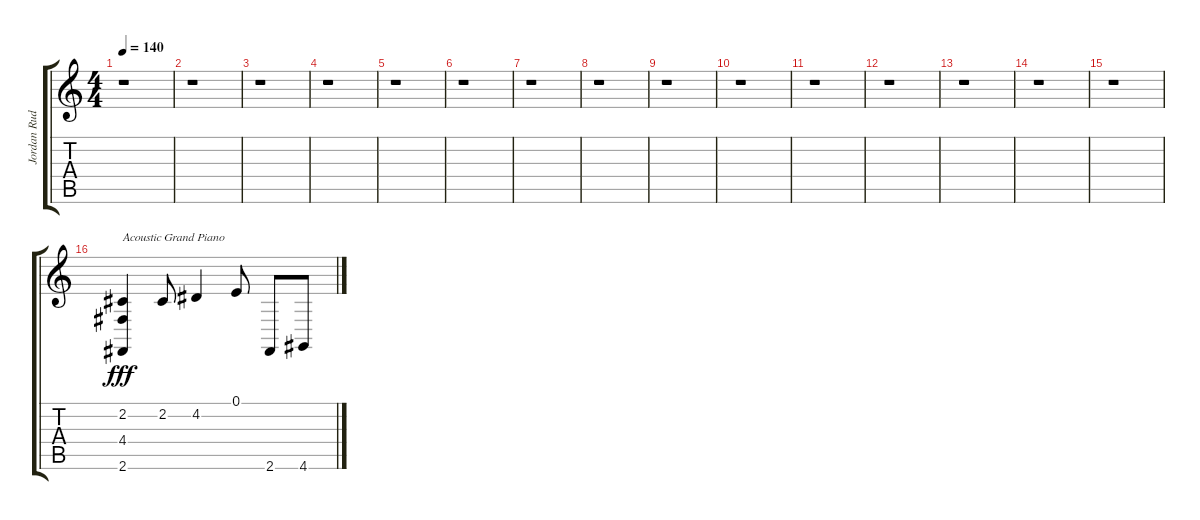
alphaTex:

\track ("Jordan Rudess - Keyboard" "Jordan Rud") {instrument stringensemble1}
\staff {score tabs}
\tuning (E4 B3 G3 D3 A2 E2) {hide}
\ts (4 4)
\tempo 140
\clef g2
\ks c
r.1{dy fff} |
r.1 |
r.1 |
r.1 |
r.1 |
r.1 |
r.1 |
r.1 |
r.1 |
r.1 |
r.1 |
r.1 |
r.1 |
r.1 |
r.1 |
(2.2 4.4 2.6).4{txt "Acoustic Grand Piano" instrument acousticgrandpiano} 2.2.8 4.2.4 0.1.8 2.6.8 4.6.8
